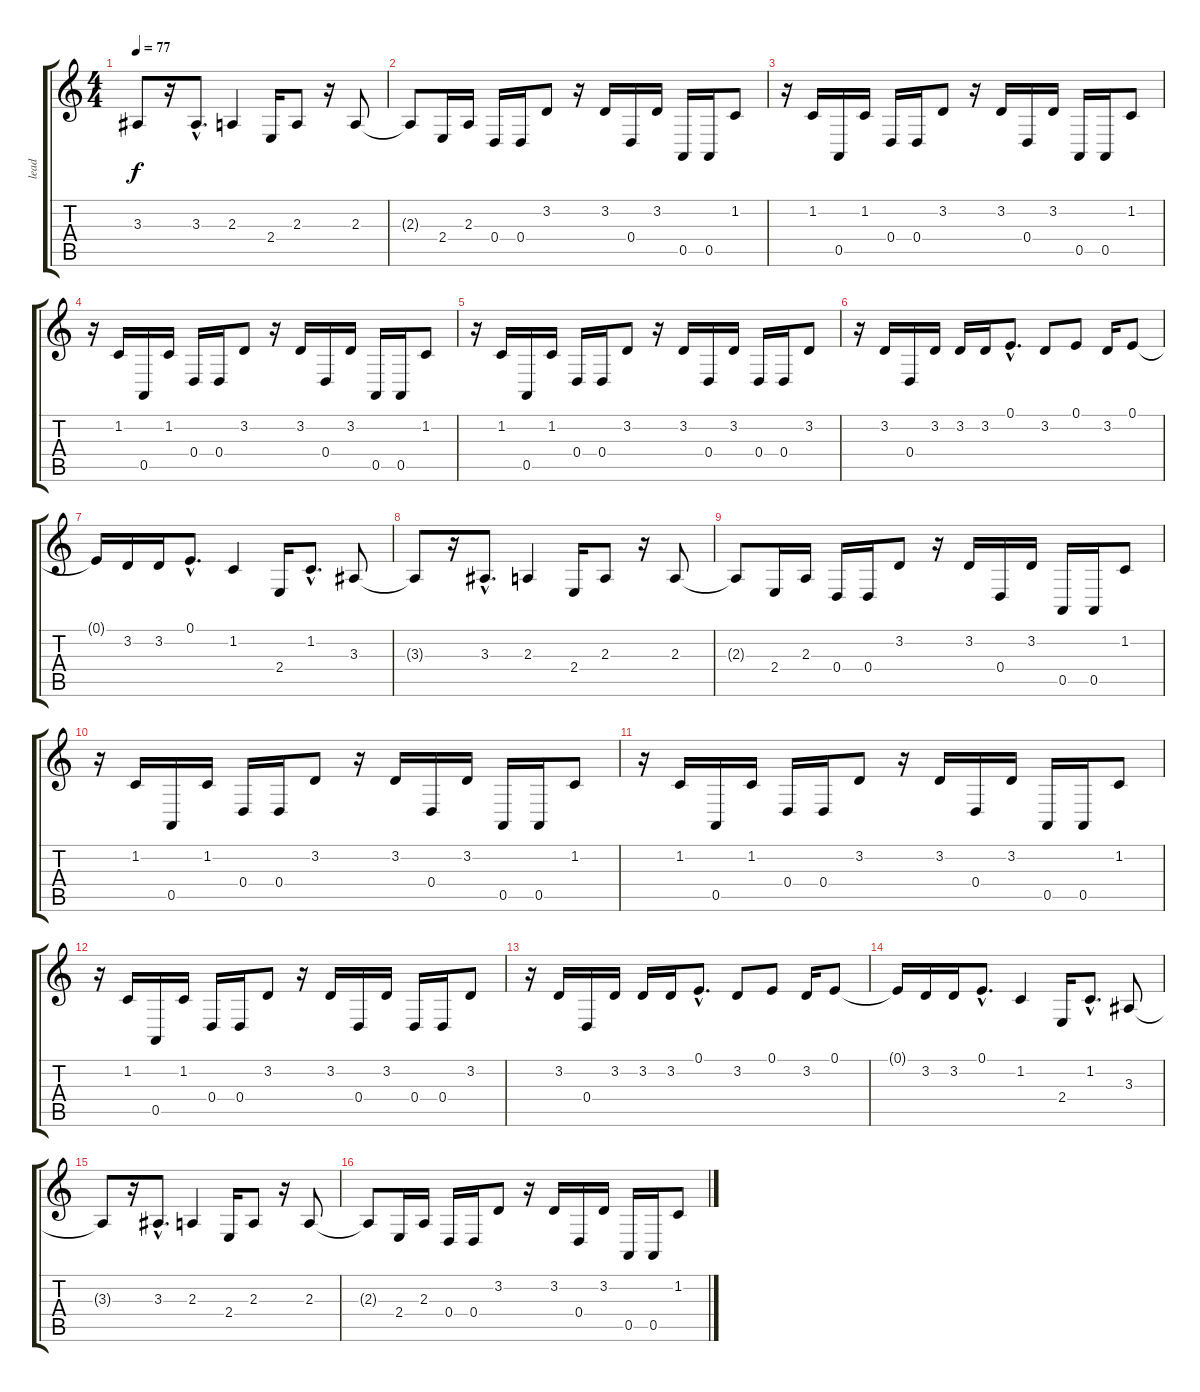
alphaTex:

\track ("lead" "lead") {instrument lead1square}
\staff {score tabs}
\tuning (E4 B3 G3 D3 A2 E2) {hide}
\ts (4 4)
\tempo 77
\clef g2
\ks c
3.3{t}.8{dy f} r.16 3.3{hac}.8{d} 2.3.4 2.4.16 2.3.8 r.16 2.3.8 |
2.3{t}.8 2.4.16 2.3.16 0.4.16 0.4.16 3.2.8 r.16 3.2.16 0.4.16 3.2.16 0.5.16 0.5.16 1.2.8 |
r.16 1.2.16 0.5.16 1.2.16 0.4.16 0.4.16 3.2.8 r.16 3.2.16 0.4.16 3.2.16 0.5.16 0.5.16 1.2.8 |
r.16 1.2.16 0.5.16 1.2.16 0.4.16 0.4.16 3.2.8 r.16 3.2.16 0.4.16 3.2.16 0.5.16 0.5.16 1.2.8 |
r.16 1.2.16 0.5.16 1.2.16 0.4.16 0.4.16 3.2.8 r.16 3.2.16 0.4.16 3.2.16 0.4.16 0.4.16 3.2.8 |
r.16 3.2.16 0.4.16 3.2.16 3.2.16 3.2.16 0.1{hac}.8{d} 3.2.8 0.1.8 3.2.16 0.1.8 |
0.1{t}.16 3.2.16 3.2.16 0.1{hac}.8{d} 1.2.4 2.4.16 1.2{hac}.8{d} 3.3.8 |
3.3{t}.8 r.16 3.3{hac}.8{d} 2.3.4 2.4.16 2.3.8 r.16 2.3.8 |
2.3{t}.8 2.4.16 2.3.16 0.4.16 0.4.16 3.2.8 r.16 3.2.16 0.4.16 3.2.16 0.5.16 0.5.16 1.2.8 |
r.16 1.2.16 0.5.16 1.2.16 0.4.16 0.4.16 3.2.8 r.16 3.2.16 0.4.16 3.2.16 0.5.16 0.5.16 1.2.8 |
r.16 1.2.16 0.5.16 1.2.16 0.4.16 0.4.16 3.2.8 r.16 3.2.16 0.4.16 3.2.16 0.5.16 0.5.16 1.2.8 |
r.16 1.2.16 0.5.16 1.2.16 0.4.16 0.4.16 3.2.8 r.16 3.2.16 0.4.16 3.2.16 0.4.16 0.4.16 3.2.8 |
r.16 3.2.16 0.4.16 3.2.16 3.2.16 3.2.16 0.1{hac}.8{d} 3.2.8 0.1.8 3.2.16 0.1.8 |
0.1{t}.16 3.2.16 3.2.16 0.1{hac}.8{d} 1.2.4 2.4.16 1.2{hac}.8{d} 3.3.8 |
3.3{t}.8 r.16 3.3{hac}.8{d} 2.3.4 2.4.16 2.3.8 r.16 2.3.8 |
2.3{t}.8 2.4.16 2.3.16 0.4.16 0.4.16 3.2.8 r.16 3.2.16 0.4.16 3.2.16 0.5.16 0.5.16 1.2.8
